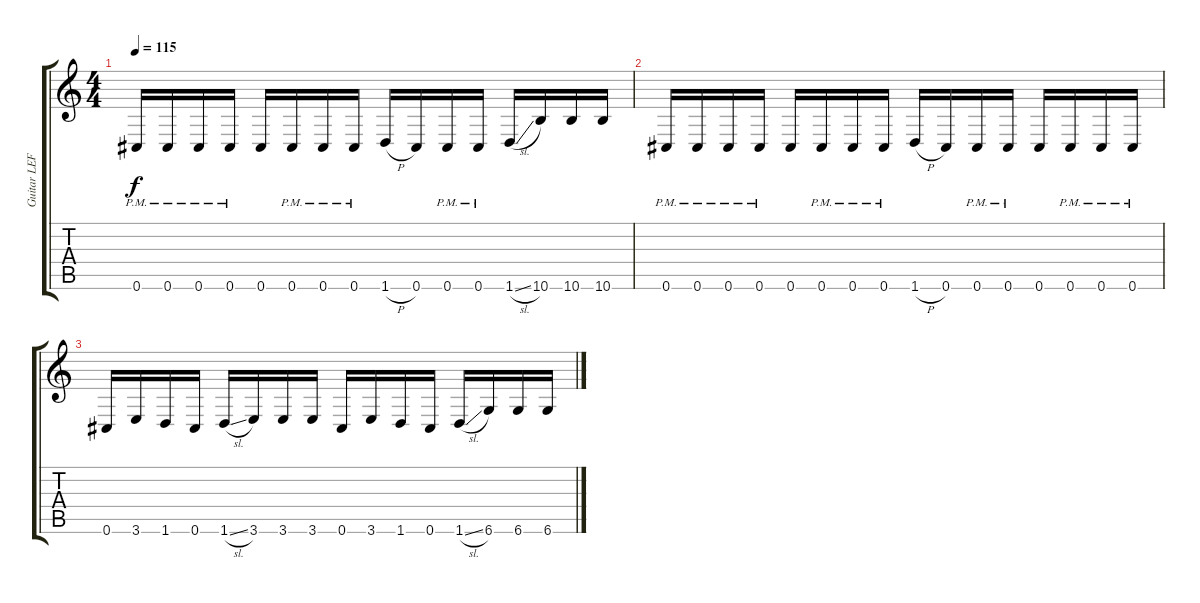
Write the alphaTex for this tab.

\track ("Guitar LEFT" "Guitar LEF") {instrument distortionguitar}
\staff {score tabs}
\tuning (Eb4 Bb3 Gb3 Db3 Ab2 Db2) {hide}
\ts (4 4)
\tempo 115
\clef g2
\ks c
0.6{pm}.16{dy f} 0.6{pm}.16 0.6{pm}.16 0.6{pm}.16 0.6.16 0.6{pm}.16 0.6{pm}.16 0.6{pm}.16 1.6{h}.16 0.6.16 0.6{pm}.16 0.6{pm}.16 1.6{sl}.16 10.6.16 10.6.16 10.6.16 |
0.6{pm}.16 0.6{pm}.16 0.6{pm}.16 0.6{pm}.16 0.6.16 0.6{pm}.16 0.6{pm}.16 0.6{pm}.16 1.6{h}.16 0.6.16 0.6{pm}.16 0.6{pm}.16 0.6.16 0.6{pm}.16 0.6{pm}.16 0.6{pm}.16 |
0.6.16 3.6.16 1.6.16 0.6.16 1.6{sl}.16 3.6.16 3.6.16 3.6.16 0.6.16 3.6.16 1.6.16 0.6.16 1.6{sl}.16 6.6.16 6.6.16 6.6.16
